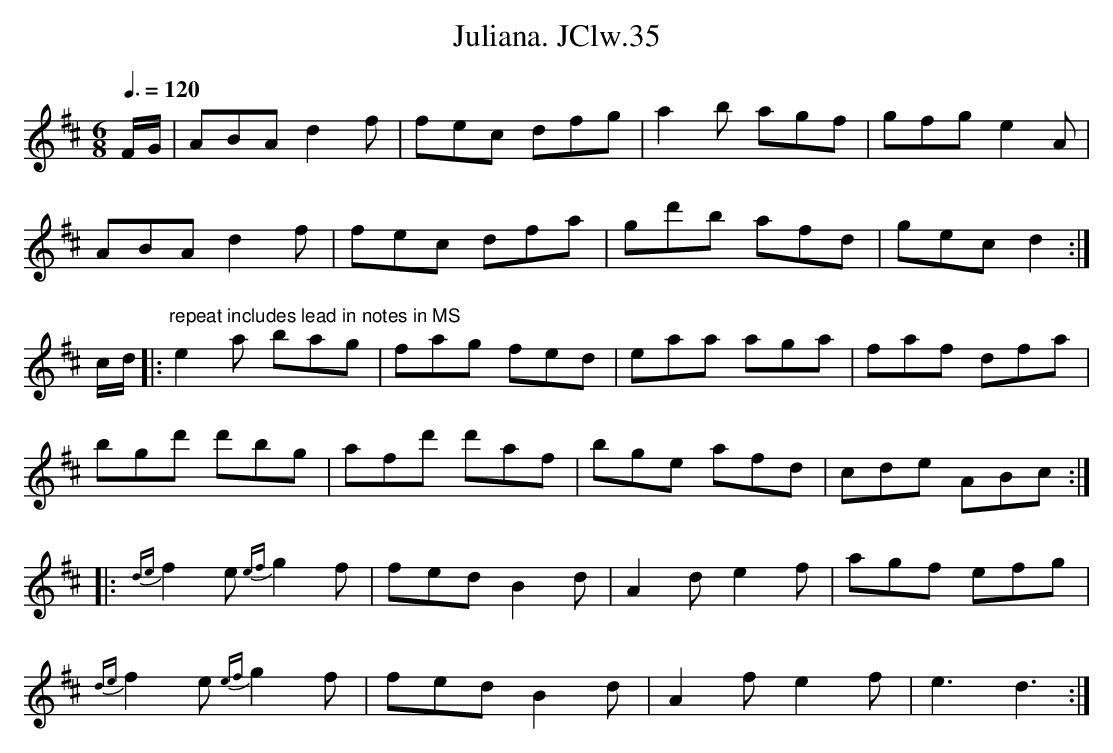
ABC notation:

X:1
T:Juliana. JClw.35
M:6/8
L:1/8
Q:3/8=120
K:D major
F/G/|ABA d2f|fec dfg|a2b agf|gfg e2A|!
ABA d2f|fec dfa|gd'b afd|gecd2:|!
c/d/|:"repeat includes lead in notes in MS"\
e2a bag|fag fed|eaa aga|faf dfa|!
bgd' d'bg|afd' d'af|bge afd|cde ABc::!
{de}f2e{ef}g2f|fed B2d|A2de2f|agf efg|!
{de}f2e{ef}g2f|fed B2d|A2fe2f|e3d3:|
